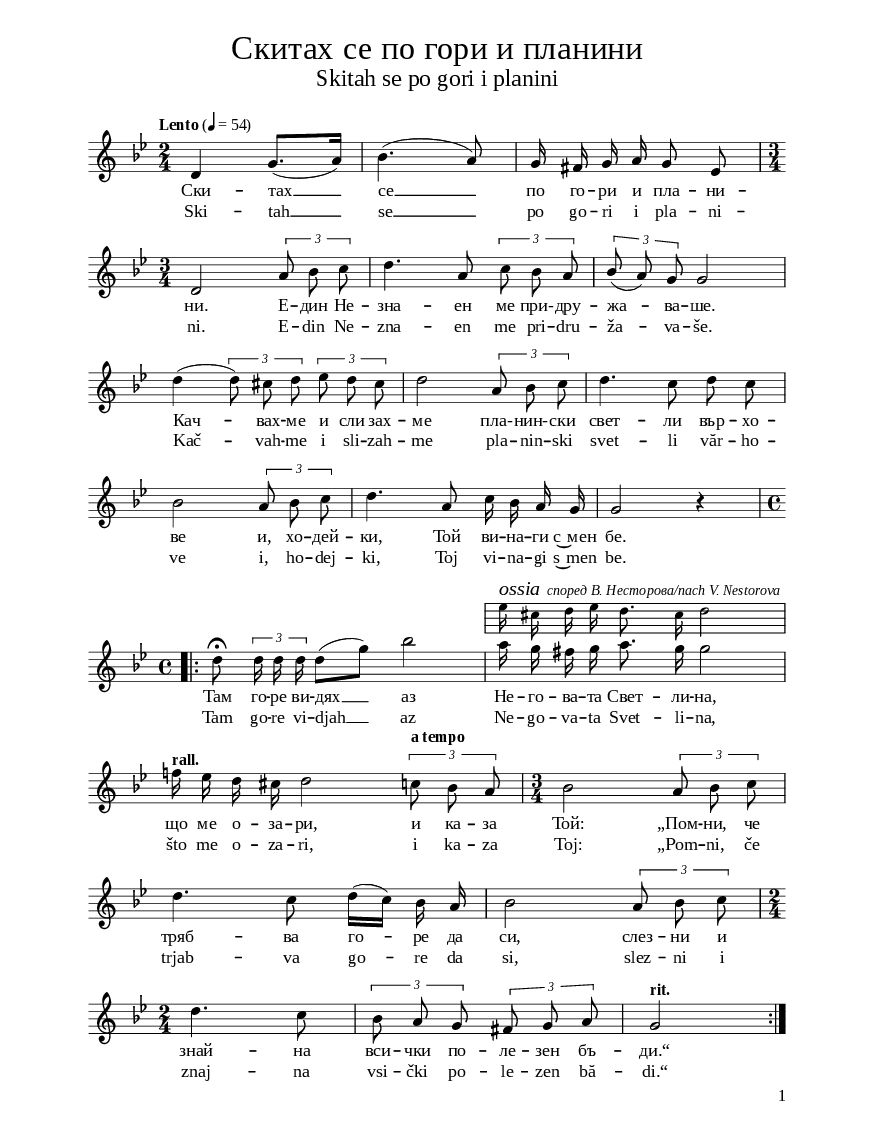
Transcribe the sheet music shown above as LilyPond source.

\version "2.24.1"

\include "include/globals.ily"

\bookpart {
  \label #'ref133
  \tocItem \markup "Скитах се по гори и планини – Skitah se po gori i planini"
  \include "include/bookpart-paper.ily"
  \score {
    \include "include/score-layout.ily"

    \new Staff = main \relative c' {
      \clef treble
      \key g \minor
      \time 2/4
      \tempoFunc "Lento" 4 "54"
      \autoBeamOff
      d4  g8. (  [a16] ) | % 2
      bes4. (  a8 ) | % 3
      g16  fis16  g16  a16  g8
      es8 \break | % 4
      \time 3/4  | % 4
      d2
      \tupletUp \times 2/3  {
        a'8   bes8  c8
      }
      | % 5
      d4.  a8
      \times 2/3  {
        c8   bes8  a8
      }
      | % 6

      \times 2/3  {
        \stemUp bes8 (   a8 )  g8
      } \stemNeutral
      g2 \break | % 7
      d'4 (
      \times 2/3  {
        d8 )   cis8  d8
      }

      \times 2/3  {
        es8   d8  cis8
      }
      | % 8
      d2
      \times 2/3  {
        a8   bes8  c8
      }
      | % 9
      d4.  c8  d8  c8 \break
      |
      bes2
      \times 2/3  {
        a8   bes8  c8
      }
      | % 11
      d4.  a8  c16  bes16
      a16  g16 | % 12
      g2 r4 \break \repeat volta 2 {
        | % 13
        \time 4/4  | % 13
        d'8 ^\fermata
        \times 2/3  {
          d16  d16  d16 ]
        }
        d8 ( [  g8 ) ]  bes2 | % 14

        <<
          {a16  g16  fis16  g16 a8.  g16  g2}

          \new Staff \with {
           \override VerticalAxisGroup.default-staff-staff-spacing =
      #'((basic-distance . 5.5)
         (padding . -10))
            \remove "Time_signature_engraver"
            alignAboveContext = #"main"
            fontSize = #-1
            \override StaffSymbol.staff-space = #(magstep -3)
            \override StaffSymbol.thickness = #(magstep -3)
            firstClef = ##f
          }
          {\autoBeamOff e16 ^\markup { \huge \italic "ossia" \italic "според В. Несторова/nach V. Nestorova"} cis d e d8. cis16 d2 }
        >>
        \break | % 15

        \tempo "rall." f!16 es16
        d16  cis16  d2
        \times 2/3  {
          \tempo "a tempo" c8 bes8
          a8
        }
        | % 16
        \time 3/4  | % 16
        bes2
        \times 2/3  {
          a8  bes8  c8
        }
        \break | % 17
        d4.  c8  d16 ( [  c16
        ) ]  bes16  a16 | % 18
        bes2
        \times 2/3  {
          a8   bes8  c8
        } \time 2/4 \break | % 19
        d4.  c8 |
        \times 2/3  {
          bes8   a8  g8
        }
        \times 2/3  {
          fis8   g8    a8
        } |
        \tempo "rit." g2

      }
    }

    \addlyrics {
      Ски -- тах __  се __  по го -- ри
      и пла -- ни -- ни. Е -- дин Не --
      зна -- ен ме "при-" -- дру -- жа  --
      ва -- ше. Кач -- вах -- ме и сли
      -- зах -- ме "пла-" -- "нин-" -- ски свет --
      ли вър -- хо -- ве и, хо -- дей --
      ки, Той ви -- на -- ги с~мен бе.
      Там го -- ре ви -- дях __  аз Не --
      го -- ва -- та Свет -- ли -- на, що
      ме о -- за -- ри, и ка -- за Той:
      „Пом -- ни, че тряб -- ва го --
      ре да си, слез -- ни и знай -- на
      вси -- чки по -- ле -- зен бъ --
      ди.“
    }
    \addlyrics {
      Ski -- tah __ se __ po go -- ri
      i pla -- ni -- ni. E -- din Ne --
      zna -- en me pri -- dru -- ža  --
      va -- še. Kač -- vah -- me i sli
      -- zah -- me pla -- nin -- ski svet --
      li văr -- ho -- ve i, ho -- dej --
      ki, Toj vi -- na -- gi s~men be.
      Tam go -- re vi -- djah __  az Ne --
      go -- va -- ta Svet -- li -- na, što
      me o -- za -- ri, i ka -- za Toj:
      „Pom -- ni, če trjab -- va go --
      re da si, slez -- ni i znaj -- na
      vsi -- čki po -- le -- zen bă --
      di.“
    }

    \header {
      title = \titleFunc "Скитах се по гори и планини" "Skitah se po gori i planini"
    }

    \midi{}

  } % score



  % include foreign translation(s) of the song
  \version "2.20.0"

\markup \fill-line { \fontsize #deTitleFontSize "Ich wanderte in Wäldern und Bergen" }
\markup \null
\markup \null
\markup \fontsize #deCoupletFontSize {
  \hspace #10
  \override #`(baseline-skip . ,deCoupletBaselineSkip)

  \column {
    \line { " " }


  \line { " " Ich wanderte in Wäldern und Bergen. }

  \line { " " Ein Unbekannter begleitete mich. }

  \line { " " Wir erklommen helle Gipfel und stiegen wieder hinab,  }

  \line { " " und während wir liefen, war Er immer bei mir.  }

  \line { " " Dort oben sah ich }

  \line { " " Sein Licht,  }

  \line { " " welches mich erleuchtete,  }

  \line { " " und Er sagte:  }

  \line { " " Erinnere dich daran, dass du oben sein sollst; }

  \line { " " steige hinab und wisse -- }

  \line { " " sei allen nützlich! }


  }
}


} % bookpart
